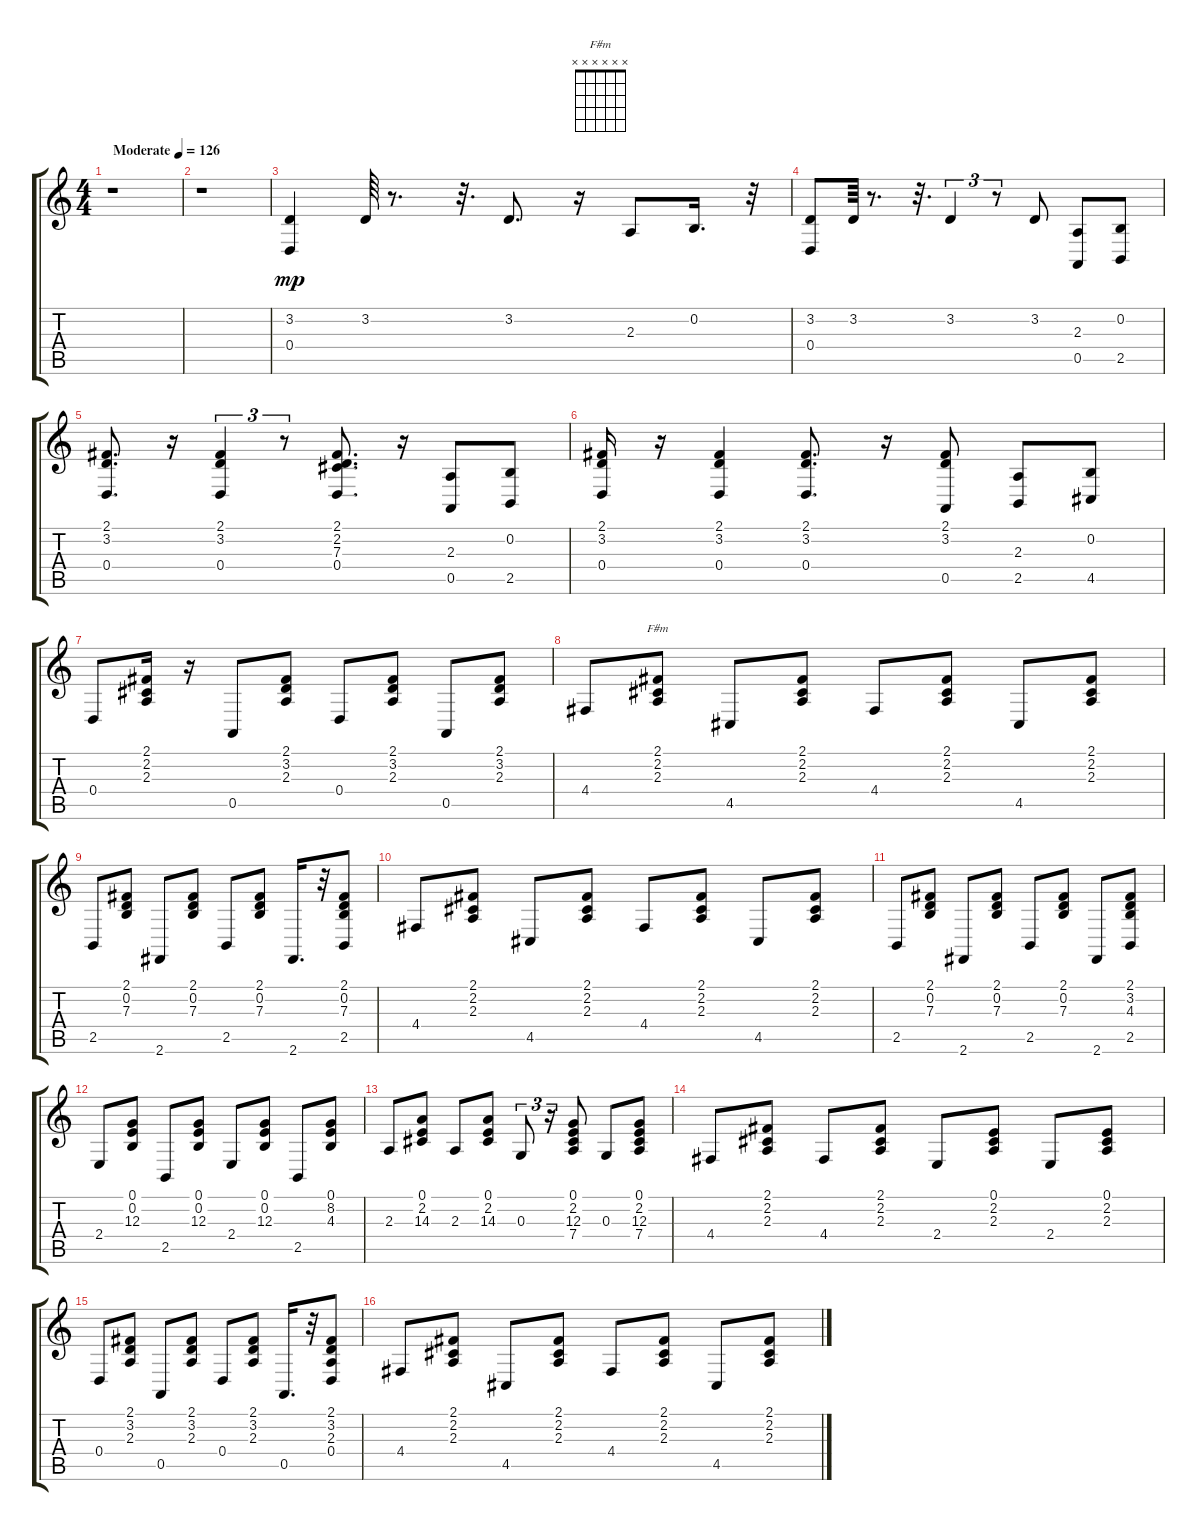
\track "" {instrument acousticgrandpiano}
\staff {score tabs}
\tuning (E4 B3 G3 D3 A2 E2) {hide}
\chord ("F#m" x x x x x x)
\ts (4 4)
\tempo (126 "Moderate")
\clef g2
\ks c
r.1{dy mp instrument acousticgrandpiano} |
r.1 |
(3.2 0.4).4 3.2.64 r.8{d} r.32{d} 3.2.8{d} r.16 2.3.8 0.2.16{d} r.32 |
(3.2 0.4).8 3.2.64 r.8{d} r.32{d} 3.2.4{tu (3 2)} r.8{tu (3 2)} 3.2.8 (2.3 0.5).8 (0.2 2.5).8 |
(2.1 3.2 0.4).8{d} r.16 (2.1 3.2 0.4).4{tu (3 2)} r.8{tu (3 2)} (2.1 2.2 7.3 0.4).8{d} r.16 (2.3 0.5).8 (0.2 2.5).8 |
(2.1 3.2 0.4).16 r.16 (2.1 3.2 0.4).4 (2.1 3.2 0.4).8{d} r.16 (2.1 3.2 0.5).8 (2.3 2.5).8 (0.2 4.5).8 |
0.4.8 (2.1 2.2 2.3).16 r.16 0.5.8 (2.1 3.2 2.3).8 0.4.8 (2.1 3.2 2.3).8 0.5.8 (2.1 3.2 2.3).8 |
4.4.8 (2.1 2.2 2.3).8{ch "F#m"} 4.5.8 (2.1 2.2 2.3).8 4.4.8 (2.1 2.2 2.3).8 4.5.8 (2.1 2.2 2.3).8 |
2.5.8 (2.1 0.2 7.3).8 2.6.8 (2.1 0.2 7.3).8 2.5.8 (2.1 0.2 7.3).8 2.6.16{d} r.32 (2.1 0.2 7.3 2.5).8 |
4.4.8 (2.1 2.2 2.3).8 4.5.8 (2.1 2.2 2.3).8 4.4.8 (2.1 2.2 2.3).8 4.5.8 (2.1 2.2 2.3).8 |
2.5.8 (2.1 0.2 7.3).8 2.6.8 (2.1 0.2 7.3).8 2.5.8 (2.1 0.2 7.3).8 2.6.8 (2.1 3.2 4.3 2.5).8 |
2.4.8 (0.1 0.2 12.3).8 2.5.8 (0.1 0.2 12.3).8 2.4.8 (0.1 0.2 12.3).8 2.5.8 (0.1 8.2 4.3).8 |
2.3.8 (0.1 2.2 14.3).8 2.3.8 (0.1 2.2 14.3).8 0.3.8{tu (3 2)} r.16{tu (3 2)} (0.1 2.2 12.3 7.4).8 0.3.8 (0.1 2.2 12.3 7.4).8 |
4.4.8 (2.1 2.2 2.3).8 4.4.8 (2.1 2.2 2.3).8 2.4.8 (0.1 2.2 2.3).8 2.4.8 (0.1 2.2 2.3).8 |
0.4.8 (2.1 3.2 2.3).8 0.5.8 (2.1 3.2 2.3).8 0.4.8 (2.1 3.2 2.3).8 0.5.16{d} r.32 (2.1 3.2 2.3 0.4).8 |
4.4.8 (2.1 2.2 2.3).8 4.5.8 (2.1 2.2 2.3).8 4.4.8 (2.1 2.2 2.3).8 4.5.8 (2.1 2.2 2.3).8
